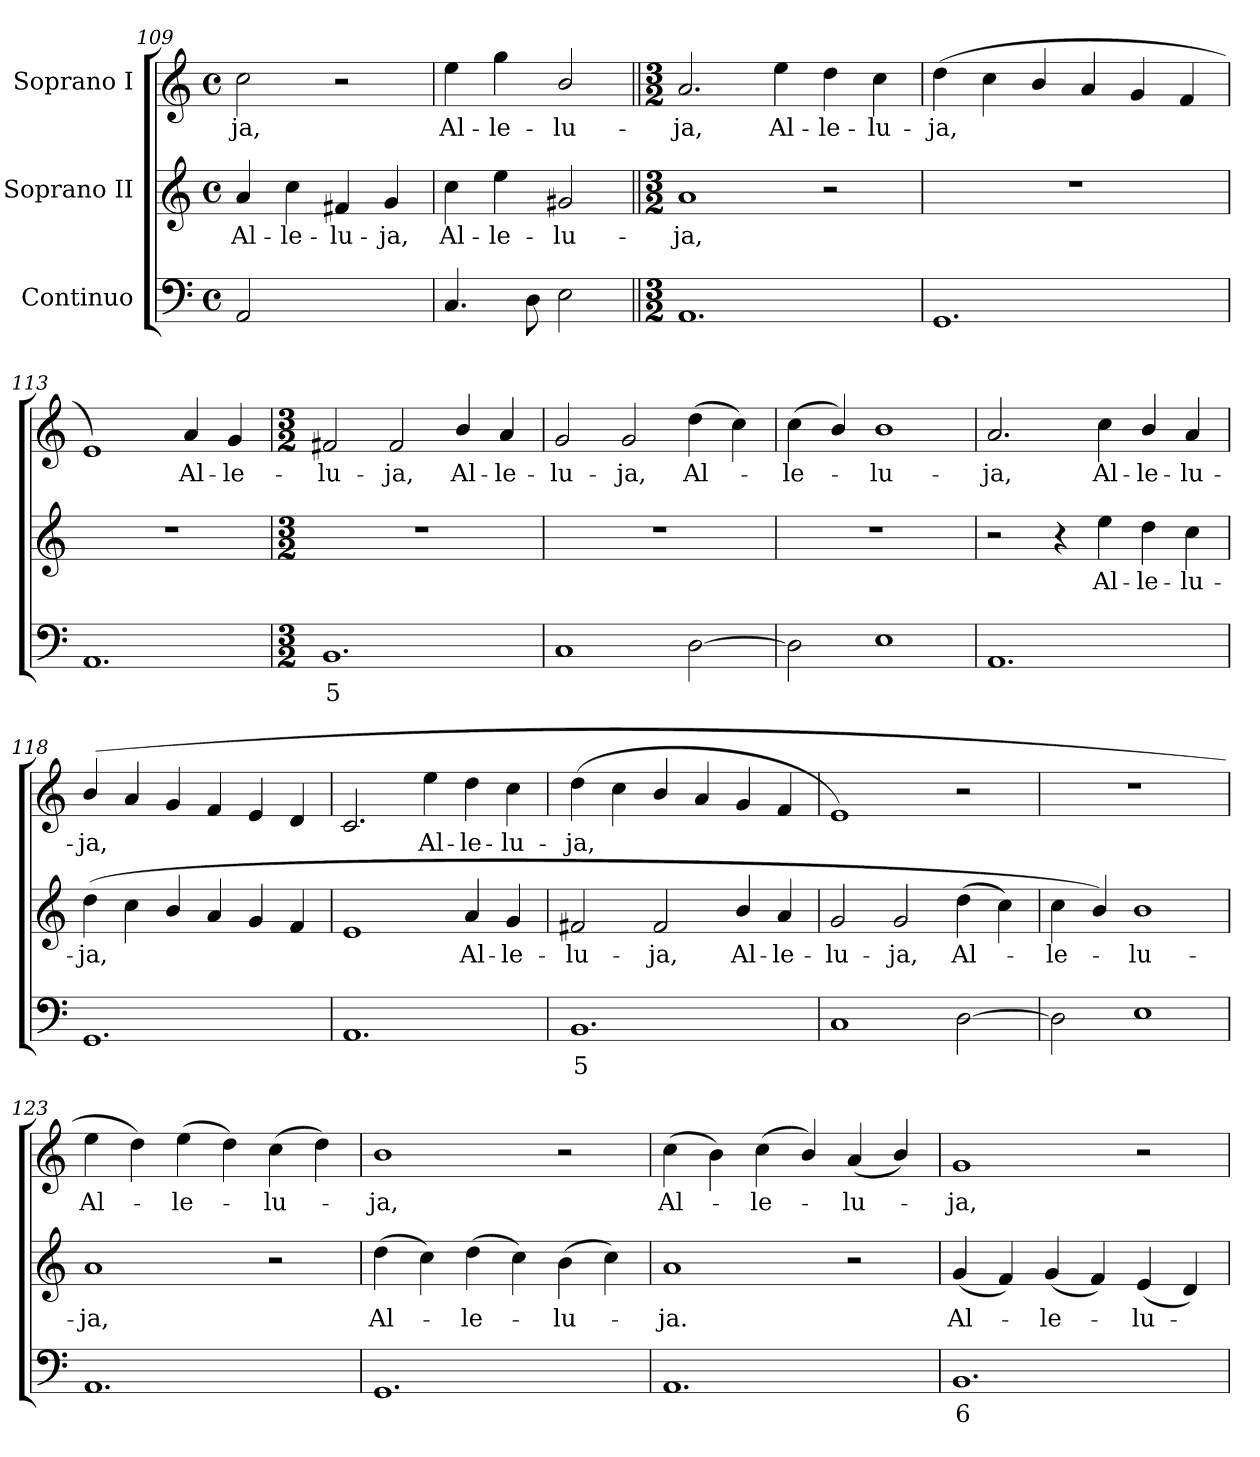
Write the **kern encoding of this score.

**kern	**text	**kern	**text	**kern	**text
*part3	*part3	*part2	*part2	*part1	*part1
*staff3	*staff3	*staff2	*staff2	*staff1	*staff1
*I"Continuo	*	*I"Soprano II	*	*I"Soprano I	*
*clefF4	*	*clefG2	*	*clefG2	*
*k[]	*	*k[]	*	*k[]	*
*C:	*	*C:	*	*C:	*
*M4/4	*	*M4/4	*	*M4/4	*
*met(c)	*	*met(c)	*	*met(c)	*
=109	=109	=109	=109	=109	=109
!	!	!	!LO:LY:b	!	!LO:LY:b
2AA	.	4a	Al-	2cc	-ja,
!	!	!	!LO:LY:b	!	!
.	.	4cc	-le-	.	.
!	!LO:LY:b	!	!LO:LY:b	!	!
[4BByy	5	4f#X	-lu-	2r	.
!	!LO:LY:b	!	!LO:LY:b	!	!
4BByy]	6	4g	-ja,	.	.
=110	=110	=110	=110	=110	=110
!	!	!	!LO:LY:b	!	!LO:LY:b
4.C	.	4cc	Al-	4ee	Al-
!	!	!	!LO:LY:b	!	!LO:LY:b
.	.	4ee	-le-	4gg	-le-
8D	.	.	.	.	.
!	!	!	!LO:LY:b	!	!LO:LY:b
2E	.	2g#X	-lu-	2b/	-lu-
=111||	=111||	=111||	=111||	=111||	=111||
*M3/2	*	*M3/2	*	*M3/2	*
!	!	!	!LO:LY:b	!	!LO:LY:b
1.AA	.	1a	-ja,	2.a	-ja,
!	!	!	!	!	!LO:LY:b
.	.	.	.	4ee	Al-
!	!	!	!	!	!LO:LY:b
.	.	2r	.	4dd	-le-
!	!	!	!	!	!LO:LY:b
.	.	.	.	4cc	-lu-
=112	=112	=112	=112	=112	=112
!	!	!LO:N:vis=1	!	!	!LO:LY:b
1.GG	.	1.r	.	(>4dd	-ja,
.	.	.	.	4cc	.
.	.	.	.	4b/	.
.	.	.	.	4a	.
.	.	.	.	4g	.
.	.	.	.	4f	.
=113	=113	=113	=113	=113	=113
!	!	!LO:N:vis=1	!	!	!
1.AA	.	1.r	.	1e)	.
!	!	!	!	!	!LO:LY:b
.	.	.	.	4a	Al-
!	!	!	!	!	!LO:LY:b
.	.	.	.	4g	-le-
!!LO:LB:g=z
=114	=114	=114	=114	=114	=114
*M3/2	*	*M3/2	*	*M3/2	*
!	!LO:LY:b	!LO:N:vis=1	!	!	!LO:LY:b
1.BB	5	1.r	.	2f#X	-lu-
!	!	!	!	!	!LO:LY:b
.	.	.	.	2f#	-ja,
!	!	!	!	!	!LO:LY:b
.	.	.	.	4b/	Al-
!	!	!	!	!	!LO:LY:b
.	.	.	.	4a	-le-
=115	=115	=115	=115	=115	=115
!	!	!LO:N:vis=1	!	!	!LO:LY:b
1C	.	1.r	.	2g	-lu-
!	!	!	!	!	!LO:LY:b
.	.	.	.	2g	-ja,
!	!	!	!	!	!LO:LY:b
[2D	.	.	.	(>4dd	Al-
.	.	.	.	4cc)	.
=116	=116	=116	=116	=116	=116
!	!	!LO:N:vis=1	!	!	!LO:LY:b
2D]	.	1.r	.	(<4cc	le-
.	.	.	.	4b/)	.
!	!	!	!	!	!LO:LY:b
1E	.	.	.	1b	lu-
=117	=117	=117	=117	=117	=117
!	!	!	!	!	!LO:LY:b
1.AA	.	2r	.	2.a	-ja,
.	.	4r	.	.	.
!	!	!	!LO:LY:b	!	!LO:LY:b
.	.	4ee	Al-	4cc	Al-
!	!	!	!LO:LY:b	!	!LO:LY:b
.	.	4dd	-le-	4b/	-le-
!	!	!	!LO:LY:b	!	!LO:LY:b
.	.	4cc	-lu-	4a	-lu-
=118	=118	=118	=118	=118	=118
!	!	!	!LO:LY:b	!	!LO:LY:b
1.GG	.	(<4dd	-ja,	(>4b/	-ja,
.	.	4cc	.	4a	.
.	.	4b/	.	4g	.
.	.	4a	.	4f	.
.	.	4g	.	4e	.
.	.	4f	.	4d	.
!!LO:LB:g=z
=119	=119	=119	=119	=119	=119
1.AA	.	1e	.	2.c	.
!	!	!	!	!	!LO:LY:b
.	.	.	.	4ee	Al-
!	!	!	!LO:LY:b	!	!LO:LY:b
.	.	4a	Al-	4dd	-le-
!	!	!	!LO:LY:b	!	!LO:LY:b
.	.	4g	-le-	4cc	-lu-
=120	=120	=120	=120	=120	=120
!	!LO:LY:b	!	!LO:LY:b	!	!LO:LY:b
1.BB	5	2f#X	-lu-	(>4dd	-ja,
.	.	.	.	4cc	.
!	!	!	!LO:LY:b	!	!
.	.	2f#	-ja,	4b/	.
.	.	.	.	4a	.
!	!	!	!LO:LY:b	!	!
.	.	4b/	Al-	4g	.
!	!	!	!LO:LY:b	!	!
.	.	4a	-le-	4f	.
=121	=121	=121	=121	=121	=121
!	!	!	!LO:LY:b	!	!
1C	.	2g	-lu-	1e)	.
!	!	!	!LO:LY:b	!	!
.	.	2g	-ja,	.	.
!	!	!	!LO:LY:b	!	!
[2D	.	(>4dd	Al-	2r	.
.	.	4cc)	.	.	.
=122	=122	=122	=122	=122	=122
!	!	!	!LO:LY:b	!LO:N:vis=1	!
2D]	.	4cc	le-	1.r	.
.	.	4b/)	.	.	.
!	!	!	!LO:LY:b	!	!
1E	.	1b	lu-	.	.
=123	=123	=123	=123	=123	=123
!	!	!	!LO:LY:b	!	!LO:LY:b
1.AA	.	1a	-ja,	4ee	Al-
.	.	.	.	4dd)	.
!	!	!	!	!	!LO:LY:b
.	.	.	.	(>4ee	le-
.	.	.	.	4dd)	.
!	!	!	!	!	!LO:LY:b
.	.	2r	.	(>4cc	lu-
.	.	.	.	4dd)	.
!!LO:LB:g=z
=124	=124	=124	=124	=124	=124
!	!	!	!LO:LY:b	!	!LO:LY:b
1.GG	.	(>4dd	Al-	1b	ja,
.	.	4cc)	.	.	.
!	!	!	!LO:LY:b	!	!
.	.	(>4dd	le-	.	.
.	.	4cc)	.	.	.
!	!	!	!LO:LY:b	!	!
.	.	(>4b	lu-	2r	.
.	.	4cc)	.	.	.
=125	=125	=125	=125	=125	=125
!	!	!	!LO:LY:b	!	!LO:LY:b
1.AA	.	1a	ja.	(>4cc	Al-
.	.	.	.	4b)	.
!	!	!	!	!	!LO:LY:b
.	.	.	.	(<4cc	le-
.	.	.	.	4b/)	.
!	!	!	!	!	!LO:LY:b
.	.	2r	.	(<4a	lu-
.	.	.	.	4b/)	.
=126	=126	=126	=126	=126	=126
!	!LO:LY:b	!	!LO:LY:b	!	!LO:LY:b
1.BB	6	(<4g	Al-	1g	ja,
.	.	4f)	.	.	.
!	!	!	!LO:LY:b	!	!
.	.	(<4g	le-	.	.
.	.	4f)	.	.	.
!	!	!	!LO:LY:b	!	!
.	.	(<4e	lu-	2r	.
.	.	4d)	.	.	.
=	=	=	=	=	=
*-	*-	*-	*-	*-	*-
